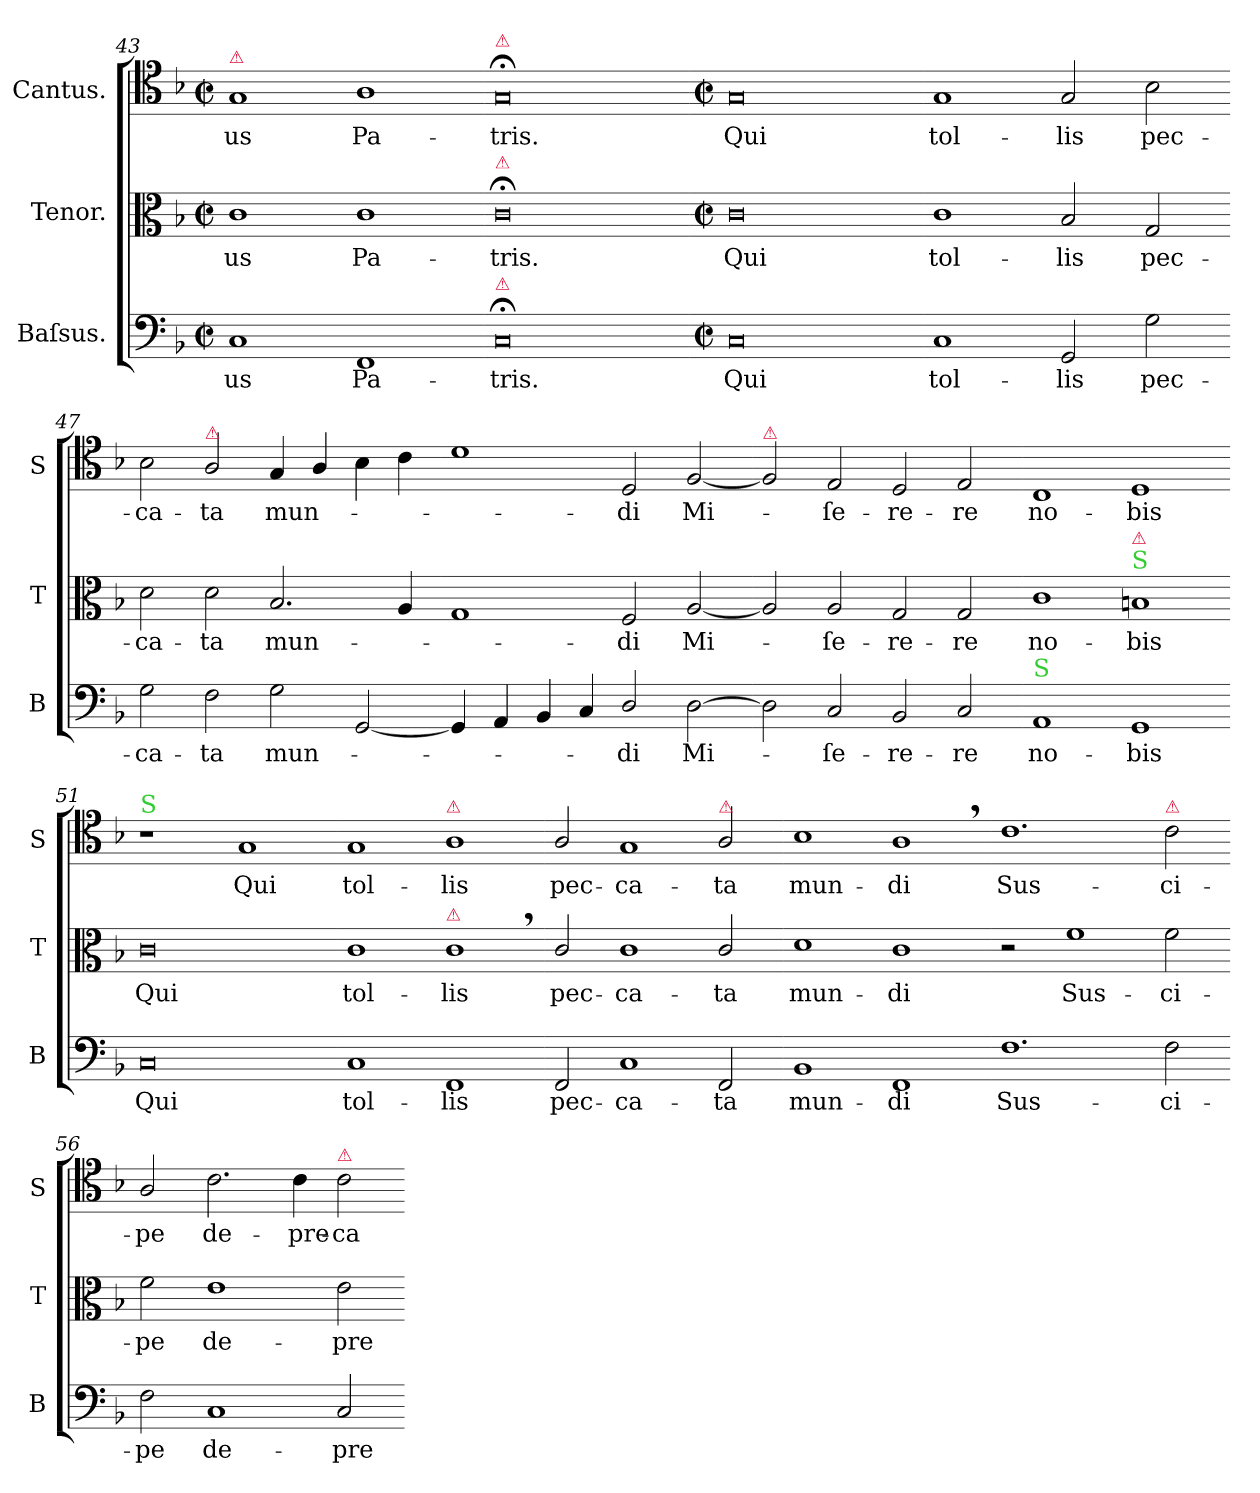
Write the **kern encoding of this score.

**kern	**text	**kern	**text	**kern	**text
*part3	*part3	*part2	*part2	*part1	*part1
*staff3	*staff3	*staff2	*staff2	*staff1	*staff1
*I"Baſsus.	*	*I"Tenor.	*	*I"Cantus.	*
*I'B	*	*I'T	*	*I'S	*
*clefF4	*	*clefC3	*	*clefC4	*
*k[b-]	*	*k[b-]	*	*k[b-]	*
*M2/1	*	*M2/1	*	*M2/1	*
*met(c|)	*	*met(c|)	*	*met(c|)	*
=43	=43	=43	=43	=43	=43
!	!	!	!	!LO:TX:a:color=crimson:t=⚠	!
1C/	-us	1c\	-us	1G/	-us
1FF/	Pa-	1c\	Pa-	1A\	Pa-
=44-	=44-	=44-	=44-	=44-	=44-
!	!	!	!	!LO:TX:a:color=crimson:t=⚠	!
!	!	!LO:TX:a:color=crimson:t=⚠	!	!	!
!LO:TX:a:color=crimson:t=⚠	!	!	!	!	!
0C;</	-tris.	0c;<\	-tris.	0G;</	-tris.
=45-	=45-	=45-	=45-	=45-	=45-
*M2/1	*	*M2/1	*	*M2/1	*
*met(c|)	*	*met(c|)	*	*met(c|)	*
0C/	Qui	0c\	Qui	0G/	Qui
=46-	=46-	=46-	=46-	=46-	=46-
1C/	tol-	1c\	tol-	1G/	tol-
2GG/	-lis	2B-/	-lis	2G/	-lis
2G\	pec-	2G/	pec-	2B-\	pec-
=47-	=47-	=47-	=47-	=47-	=47-
2G\	-ca-	2d\	-ca-	2B-\	-ca-
!	!	!	!	!LO:TX:a:color=crimson:t=⚠	!
2F\	-ta	2d\	-ta	2A/	-ta
2G\	mun-	2.B-/	mun-	4G/	mun-
.	.	.	.	4A/	.
[2GG/	.	.	.	4B-\	.
.	.	4A/	.	4c\	.
=48-	=48-	=48-	=48-	=48-	=48-
4GG/]	.	1G/	.	1d\	.
4AA/	.	.	.	.	.
4BB-/	.	.	.	.	.
4C/	.	.	.	.	.
2D/	-di	2F/	-di	2D/	-di
[2D\	Mi-	[2A/	Mi-	[2F/	Mi-
=49-	=49-	=49-	=49-	=49-	=49-
!	!	!	!	!LO:TX:a:color=crimson:t=⚠	!
2D\]	.	2A/]	.	2F/]	.
2C/	-ſe-	2A/	-ſe-	2E/	-ſe-
2BB-/	-re-	2G/	-re-	2D/	-re-
2C/	-re	2G/	-re	2E/	-re
=50-	=50-	=50-	=50-	=50-	=50-
!LO:TX:a:color=limegreen:t=S	!	!	!	!	!
1AA/	no-	1c\	no-	1C/	no-
!	!	!LO:TX:a:color=limegreen:t=S	!	!	!
!	!	!LO:TX:a:color=crimson:t=⚠	!	!	!
1GG/	-bis	1Bn/	-bis	1D/	-bis
=51-	=51-	=51-	=51-	=51-	=51-
!	!	!	!	!LO:TX:a:color=limegreen:t=S	!
0C/	Qui	0c\	Qui	1r	.
.	.	.	.	1G/	Qui
=52-	=52-	=52-	=52-	=52-	=52-
1C/	tol-	1c\	tol-	1G/	tol-
!	!	!	!	!LO:TX:a:color=crimson:t=⚠	!
!	!	!LO:TX:a:color=crimson:t=⚠	!	!	!
1FF/	-lis	1c,<\	-lis	1A\	-lis
=53-	=53-	=53-	=53-	=53-	=53-
2FF/	pec-	2c/	pec-	2A/	pec-
1C/	-ca-	1c\	-ca-	1G/	-ca-
!	!	!	!	!LO:TX:a:color=crimson:t=⚠	!
2FF/	-ta	2c/	-ta	2A/	-ta
=54-	=54-	=54-	=54-	=54-	=54-
1BB-/	mun-	1d\	mun-	1B-\	mun-
1FF/	-di	1c\	-di	1A,<\	-di
=55-	=55-	=55-	=55-	=55-	=55-
1.F\	Sus-	2r	.	1.c\	Sus-
.	.	1f\	Sus-	.	.
!	!	!	!	!LO:TX:a:color=crimson:t=⚠	!
2F\	-ci-	2f\	-ci-	2c\	-ci-
=56-	=56-	=56-	=56-	=56-	=56-
2F\	-pe	2f\	-pe	2A/	-pe
1C/	de-	1e\	de-	2.c\	de-
.	.	.	.	4c\	-pre-
!	!	!	!	!LO:TX:a:color=crimson:t=⚠	!
2C/	-pre-	2e\	-pre-	2c\	-ca-
=-	=-	=-	=-	=-	=-
*-	*-	*-	*-	*-	*-
